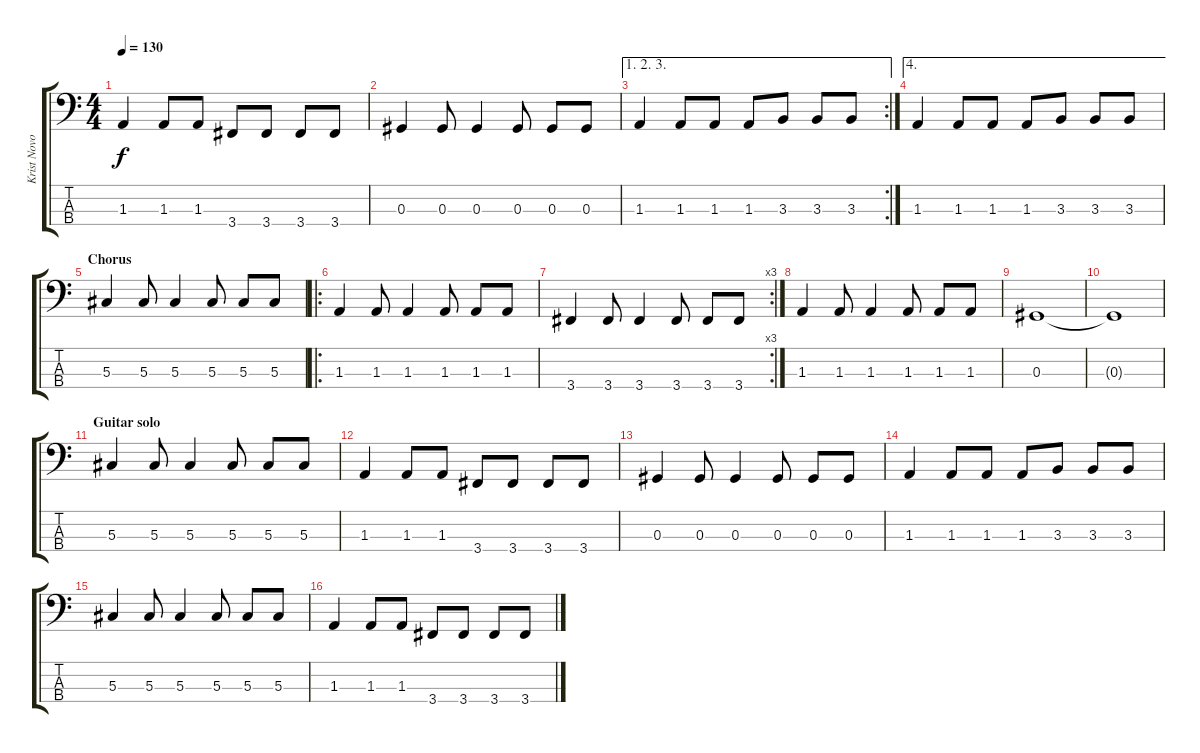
\track ("Krist Novoselic" "Krist Novo") {instrument electricbasspick}
\staff {score tabs}
\tuning (Gb2 Db2 Ab1 Eb1) {hide}
\ts (4 4)
\tempo 130
\clef f4
\ks c
1.3.4{dy f} 1.3.8 1.3.8 3.4.8 3.4.8 3.4.8 3.4.8 |
0.3.4 0.3.8 0.3.4 0.3.8 0.3.8 0.3.8 |
\ae (1 2 3)
\rc 2
1.3.4 1.3.8 1.3.8 1.3.8 3.3.8 3.3.8 3.3.8 |
\ae 4
1.3.4 1.3.8 1.3.8 1.3.8 3.3.8 3.3.8 3.3.8 |
\section ("" "Chorus")
5.3.4 5.3.8 5.3.4 5.3.8 5.3.8 5.3.8 |
\ro
1.3.4 1.3.8 1.3.4 1.3.8 1.3.8 1.3.8 |
\rc 3
3.4.4 3.4.8 3.4.4 3.4.8 3.4.8 3.4.8 |
1.3.4 1.3.8 1.3.4 1.3.8 1.3.8 1.3.8 |
0.3.1 |
0.3{t}.1 |
\section ("" "Guitar solo")
5.3.4 5.3.8 5.3.4 5.3.8 5.3.8 5.3.8 |
1.3.4 1.3.8 1.3.8 3.4.8 3.4.8 3.4.8 3.4.8 |
0.3.4 0.3.8 0.3.4 0.3.8 0.3.8 0.3.8 |
1.3.4 1.3.8 1.3.8 1.3.8 3.3.8 3.3.8 3.3.8 |
5.3.4 5.3.8 5.3.4 5.3.8 5.3.8 5.3.8 |
1.3.4 1.3.8 1.3.8 3.4.8 3.4.8 3.4.8 3.4.8
